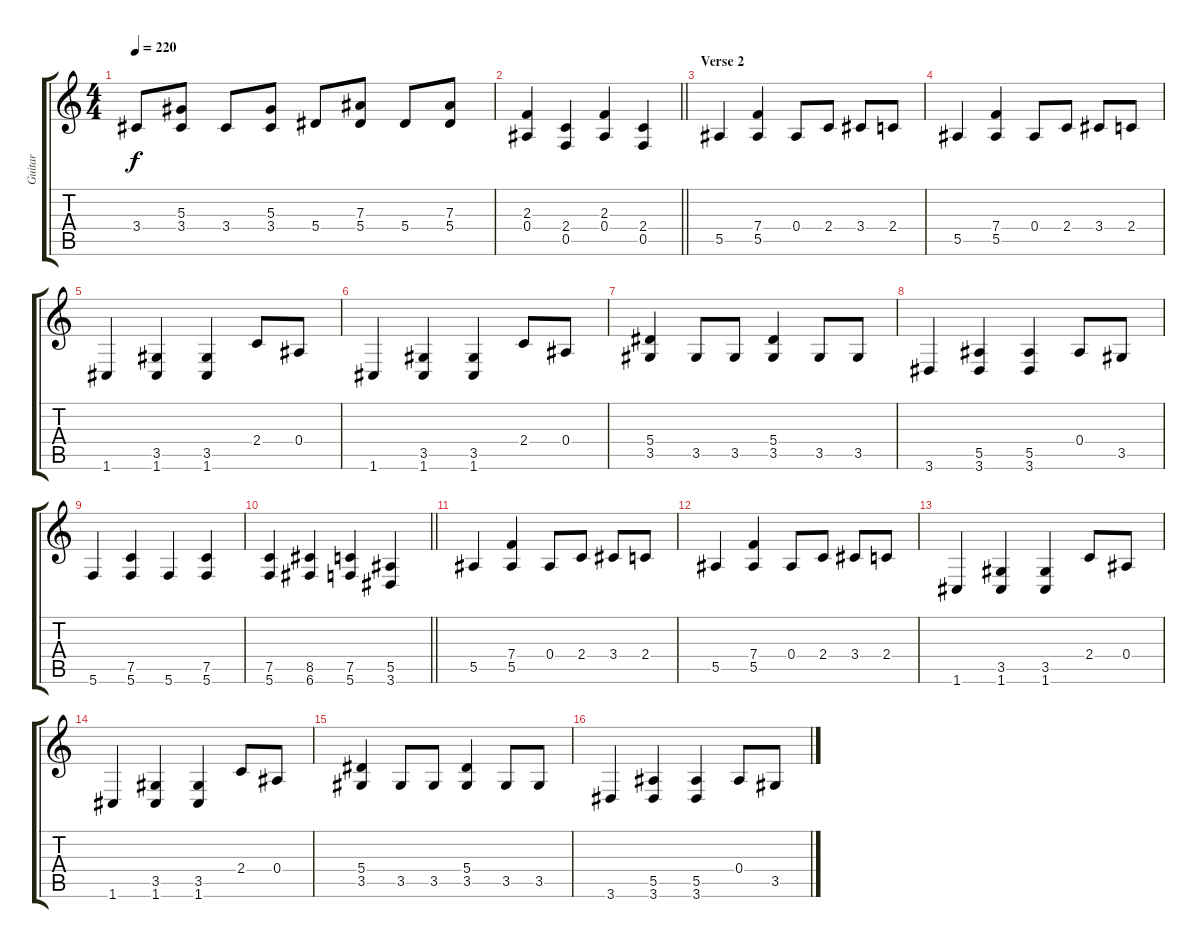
\track ("Guitar" "Guitar") {instrument distortionguitar}
\staff {score tabs}
\tuning (C4 G3 Eb3 Bb2 F2 C2) {hide}
\ts (4 4)
\tempo 220
\clef g2
\ks c
3.4.8{dy f} (5.3 3.4).8 3.4.8 (5.3 3.4).8 5.4.8 (7.3 5.4).8 5.4.8 (7.3 5.4).8 |
\barLineRight lightlight
(2.3 0.4).4 (2.4 0.5).4 (2.3 0.4).4 (2.4 0.5).4 |
\section ("" "Verse 2")
5.5.4 (7.4 5.5).4 0.4.8 2.4.8 3.4.8 2.4.8 |
5.5.4 (7.4 5.5).4 0.4.8 2.4.8 3.4.8 2.4.8 |
1.6.4 (3.5 1.6).4 (3.5 1.6).4 2.4.8 0.4.8 |
1.6.4 (3.5 1.6).4 (3.5 1.6).4 2.4.8 0.4.8 |
(5.4 3.5).4 3.5.8 3.5.8 (5.4 3.5).4 3.5.8 3.5.8 |
3.6.4 (5.5 3.6).4 (5.5 3.6).4 0.4.8 3.5.8 |
5.6.4 (7.5 5.6).4 5.6.4 (7.5 5.6).4 |
\barLineRight lightlight
(7.5 5.6).4 (8.5 6.6).4 (7.5 5.6).4 (5.5 3.6).4 |
5.5.4 (7.4 5.5).4 0.4.8 2.4.8 3.4.8 2.4.8 |
5.5.4 (7.4 5.5).4 0.4.8 2.4.8 3.4.8 2.4.8 |
1.6.4 (3.5 1.6).4 (3.5 1.6).4 2.4.8 0.4.8 |
1.6.4 (3.5 1.6).4 (3.5 1.6).4 2.4.8 0.4.8 |
(5.4 3.5).4 3.5.8 3.5.8 (5.4 3.5).4 3.5.8 3.5.8 |
3.6.4 (5.5 3.6).4 (5.5 3.6).4 0.4.8 3.5.8
